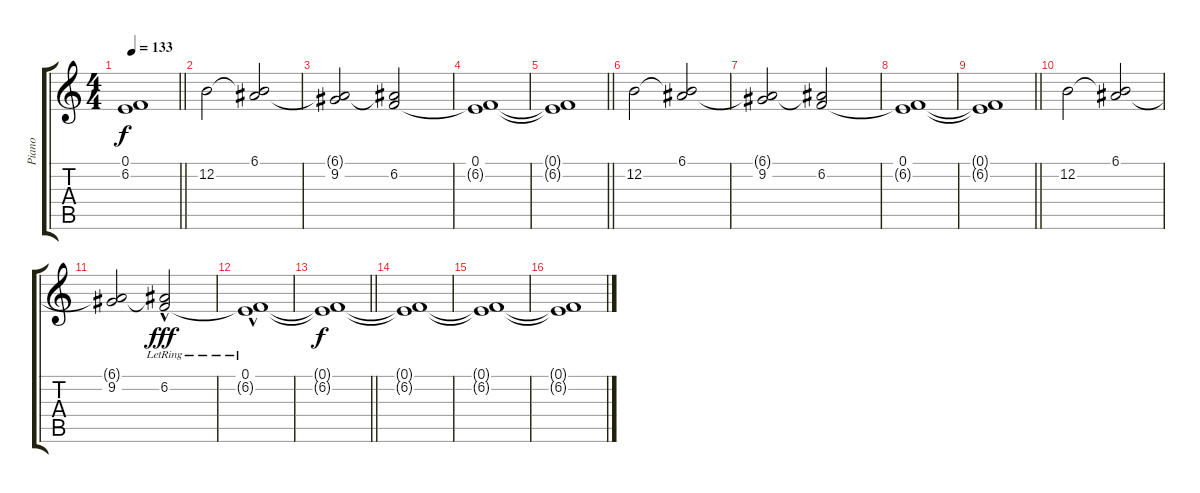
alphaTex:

\track ("Piano" "Piano") {instrument acousticgrandpiano}
\staff {score tabs}
\tuning (E4 B3 G3 D3 A2 E2) {hide}
\ts (4 4)
\tempo 133
\clef g2
\barLineRight lightlight
\ks c
(0.1{t} 6.2{t}).1{dy f} |
\section ("" "")
12.2.2 (6.1 12.2{t}).2 |
(6.1{t} 9.2).2 (6.1{t} 6.2).2 |
(0.1 6.2{t}).1 |
\barLineRight lightlight
(0.1{t} 6.2{t}).1 |
\section ("" "")
12.2.2 (6.1 12.2{t}).2 |
(6.1{t} 9.2).2 (6.1{t} 6.2).2 |
(0.1 6.2{t}).1 |
\barLineRight lightlight
(0.1{t} 6.2{t}).1 |
\section ("" "")
12.2.2 (6.1 12.2{t}).2 |
(6.1{t} 9.2).2 (6.1{t} 6.2{hac lr}).2{dy fff} |
(0.1{hac lr} 6.2{t}).1 |
\barLineRight lightlight
(0.1{t} 6.2{t}).1{dy f} |
\section ("" "")
(0.1{t} 6.2{t}).1 |
(0.1{t} 6.2{t}).1 |
(0.1{t} 6.2{t}).1
